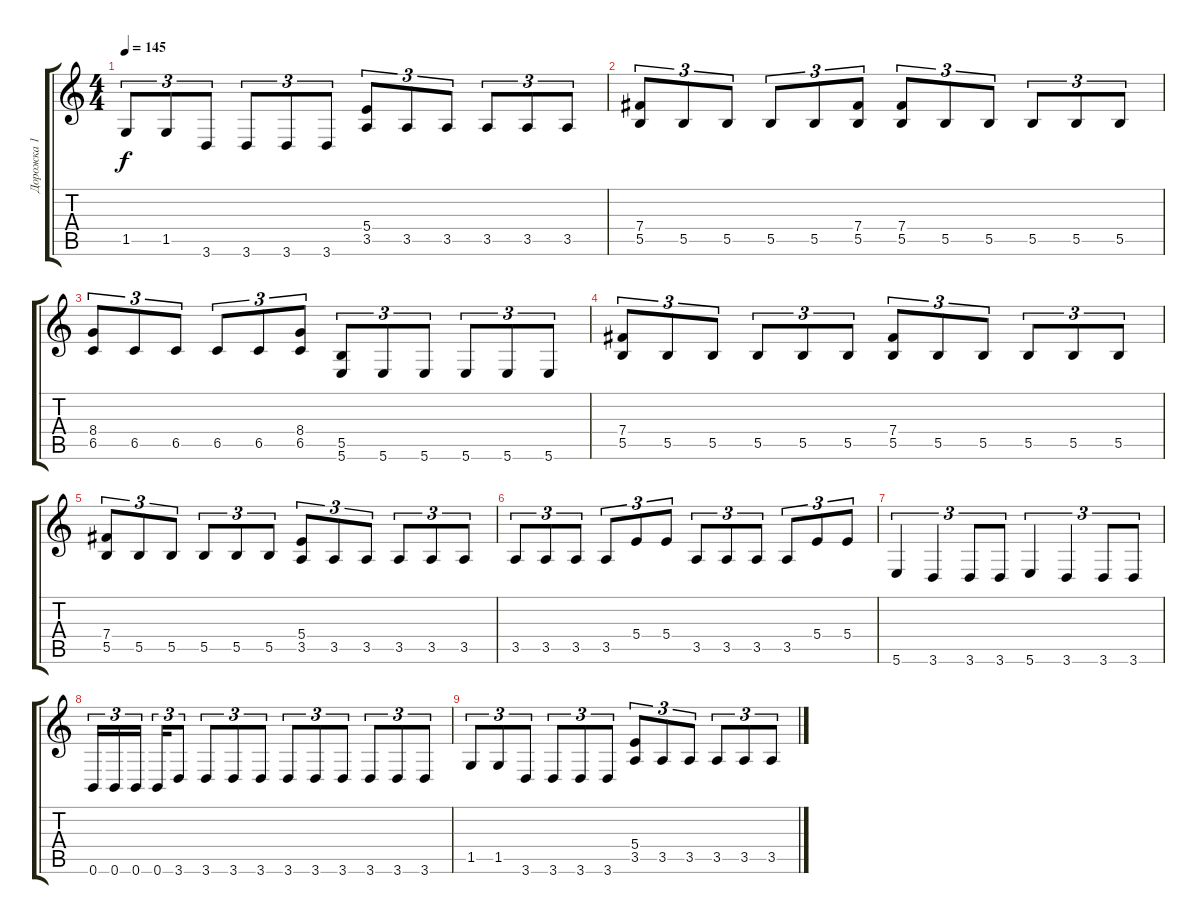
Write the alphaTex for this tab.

\track ("Дорожка 1" "Дорожка 1") {instrument distortionguitar}
\staff {score tabs}
\tuning (Db4 Ab3 E3 B2 Gb2 B1) {hide}
\ts (4 4)
\tempo 145
\clef g2
\ks c
1.5.8{tu (3 2) dy f} 1.5.8{tu (3 2)} 3.6.8{tu (3 2)} 3.6.8{tu (3 2)} 3.6.8{tu (3 2)} 3.6.8{tu (3 2)} (5.4 3.5).8{tu (3 2)} 3.5.8{tu (3 2)} 3.5.8{tu (3 2)} 3.5.8{tu (3 2)} 3.5.8{tu (3 2)} 3.5.8{tu (3 2)} |
(7.4 5.5).8{tu (3 2)} 5.5.8{tu (3 2)} 5.5.8{tu (3 2)} 5.5.8{tu (3 2)} 5.5.8{tu (3 2)} (7.4 5.5).8{tu (3 2)} (7.4 5.5).8{tu (3 2)} 5.5.8{tu (3 2)} 5.5.8{tu (3 2)} 5.5.8{tu (3 2)} 5.5.8{tu (3 2)} 5.5.8{tu (3 2)} |
(8.4 6.5).8{tu (3 2)} 6.5.8{tu (3 2)} 6.5.8{tu (3 2)} 6.5.8{tu (3 2)} 6.5.8{tu (3 2)} (8.4 6.5).8{tu (3 2)} (5.5 5.6).8{tu (3 2)} 5.6.8{tu (3 2)} 5.6.8{tu (3 2)} 5.6.8{tu (3 2)} 5.6.8{tu (3 2)} 5.6.8{tu (3 2)} |
(7.4 5.5).8{tu (3 2)} 5.5.8{tu (3 2)} 5.5.8{tu (3 2)} 5.5.8{tu (3 2)} 5.5.8{tu (3 2)} 5.5.8{tu (3 2)} (7.4 5.5).8{tu (3 2)} 5.5.8{tu (3 2)} 5.5.8{tu (3 2)} 5.5.8{tu (3 2)} 5.5.8{tu (3 2)} 5.5.8{tu (3 2)} |
(7.4 5.5).8{tu (3 2)} 5.5.8{tu (3 2)} 5.5.8{tu (3 2)} 5.5.8{tu (3 2)} 5.5.8{tu (3 2)} 5.5.8{tu (3 2)} (5.4 3.5).8{tu (3 2)} 3.5.8{tu (3 2)} 3.5.8{tu (3 2)} 3.5.8{tu (3 2)} 3.5.8{tu (3 2)} 3.5.8{tu (3 2)} |
3.5.8{tu (3 2)} 3.5.8{tu (3 2)} 3.5.8{tu (3 2)} 3.5.8{tu (3 2)} 5.4.8{tu (3 2)} 5.4.8{tu (3 2)} 3.5.8{tu (3 2)} 3.5.8{tu (3 2)} 3.5.8{tu (3 2)} 3.5.8{tu (3 2)} 5.4.8{tu (3 2)} 5.4.8{tu (3 2)} |
5.6.4{tu (3 2)} 3.6.4{tu (3 2)} 3.6.8{tu (3 2)} 3.6.8{tu (3 2)} 5.6.4{tu (3 2)} 3.6.4{tu (3 2)} 3.6.8{tu (3 2)} 3.6.8{tu (3 2)} |
0.6.16{tu (3 2)} 0.6.16{tu (3 2)} 0.6.16{tu (3 2) beam splitsecondary} 0.6.16{tu (3 2)} 3.6.8{tu (3 2)} 3.6.8{tu (3 2)} 3.6.8{tu (3 2)} 3.6.8{tu (3 2)} 3.6.8{tu (3 2)} 3.6.8{tu (3 2)} 3.6.8{tu (3 2)} 3.6.8{tu (3 2)} 3.6.8{tu (3 2)} 3.6.8{tu (3 2)} |
1.5.8{tu (3 2)} 1.5.8{tu (3 2)} 3.6.8{tu (3 2)} 3.6.8{tu (3 2)} 3.6.8{tu (3 2)} 3.6.8{tu (3 2)} (5.4 3.5).8{tu (3 2)} 3.5.8{tu (3 2)} 3.5.8{tu (3 2)} 3.5.8{tu (3 2)} 3.5.8{tu (3 2)} 3.5.8{tu (3 2)}
